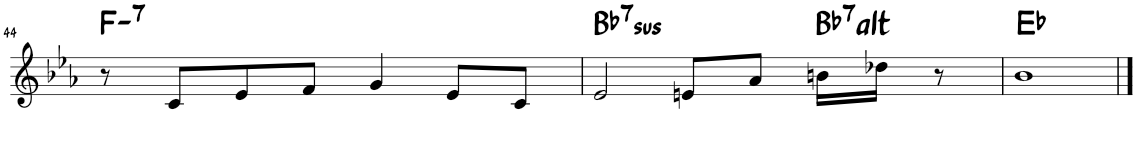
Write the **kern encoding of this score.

**kern	**harte
*part1	*part1
*staff1	*
*I"Piano	*
*I'Pno	*
!!LO:PB:g=z
*clefG2	*
*k[b-e-a-]	*
*M4/4	*
=44	=44
!	!LO:H:kt=7
8r	F:min7
8c/L	.
8e-/	.
8f/J	.
4g/	.
8e-/L	.
8c/J	.
=45	=45
!	!LO:H:kt=7sus
2e-/	Bb:sus4(7)
8en/L	.
8a-/J	.
!	!LO:H:kt=7
16bn\LL	Bb:(3,#5,b7,#9,#11)
16dd-X\JJ	.
8r	.
=46	=46
1b-	Eb:maj
==	==
*-	*-
